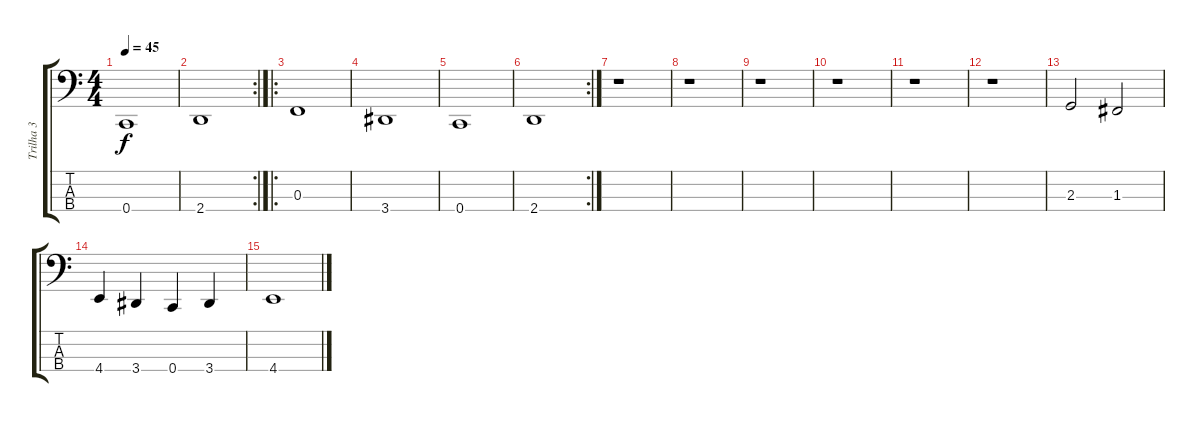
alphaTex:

\track ("Trilha 3" "Trilha 3") {instrument electricbassfinger}
\staff {score tabs}
\tuning (Eb2 Bb1 F1 C1) {hide}
\ts (4 4)
\tempo 45
\clef f4
\ks c
0.4.1{dy f} |
\rc 2
2.4.1 |
\ro
0.3.1 |
3.4.1 |
0.4.1 |
\rc 2
2.4.1 |
r.1 |
r.1 |
r.1 |
r.1 |
r.1 |
r.1 |
2.3.2 1.3.2 |
4.4.4 3.4.4 0.4.4 3.4.4 |
4.4.1
